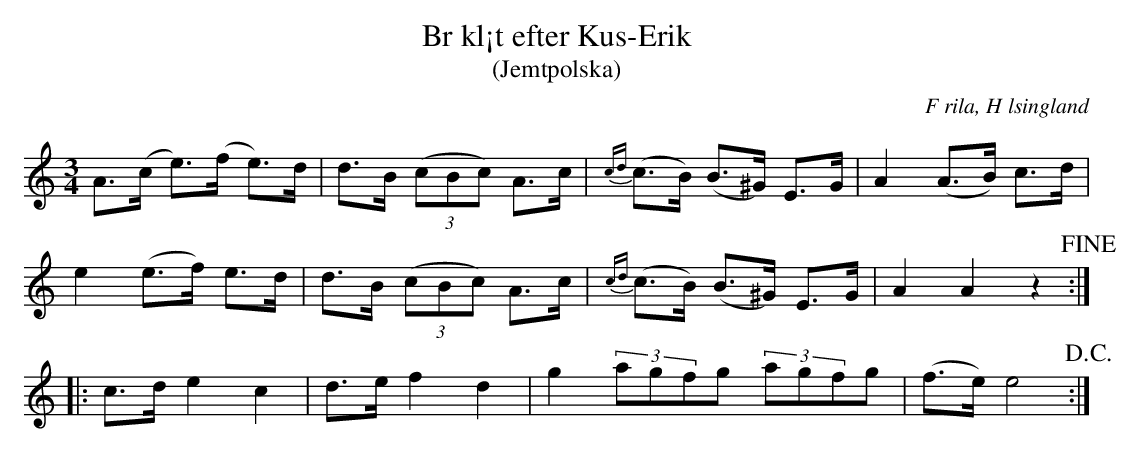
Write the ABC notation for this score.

X:1
T: Br kl¡t efter Kus-Erik
T: (Jemtpolska)
O: F rila, H lsingland
M: 3/4
L: 1/8
K: Am
A>(c e>)(f e)>d | d>B ((3cBc) A>c | {cd}(c>B) (B>^G)   E>G      | A2    (A>B) c>d  |
e2   (e>f) e>d  | d>B ((3cBc) A>c | {cd}(c>B)    (B>^G)   E>G      | A2    A2    z2  !fine! ::
K: C
c>d  e2    c2   | d>e f2      d2  | g2        (3agfg (3agfg | (f>e) e4 !D.C.!       :|
